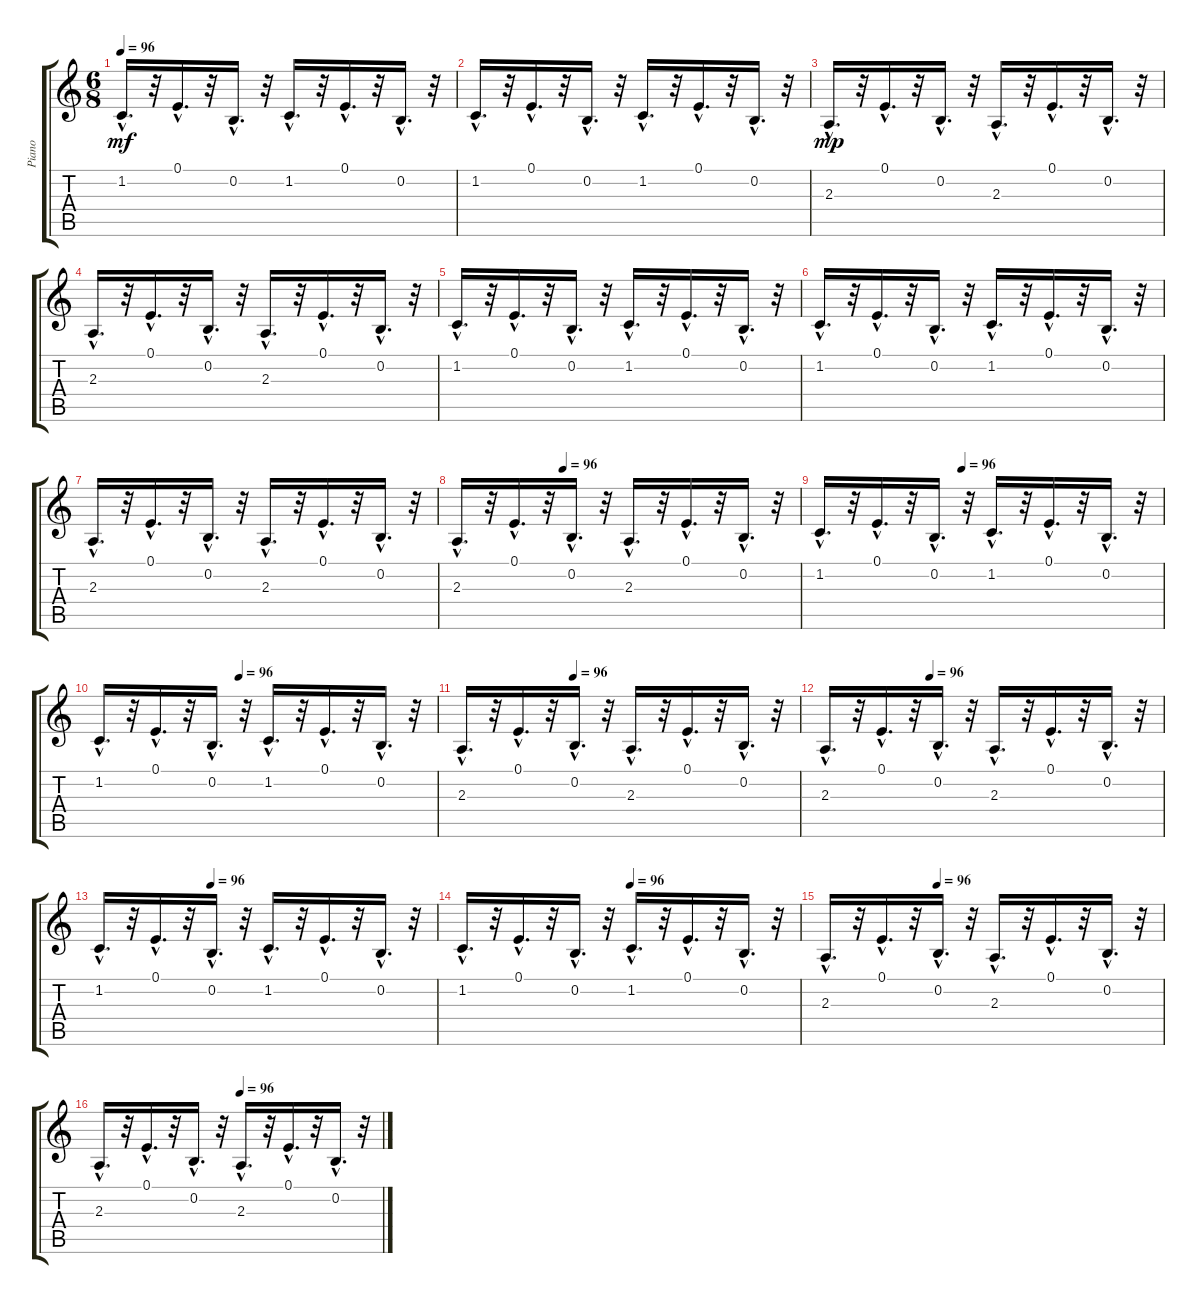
\track ("Piano" "Piano") {instrument electricpiano1}
\staff {score tabs}
\tuning (E4 B3 G3 D3 A2 E2) {hide}
\ts (6 8)
\tempo 96
\clef g2
\ks c
1.2{hac}.16{d dy mf} r.32 0.1{hac}.16{d} r.32 0.2{hac}.16{d} r.32 1.2{hac}.16{d} r.32 0.1{hac}.16{d} r.32 0.2{hac}.16{d} r.32 |
1.2{hac}.16{d} r.32 0.1{hac}.16{d} r.32 0.2{hac}.16{d} r.32 1.2{hac}.16{d} r.32 0.1{hac}.16{d} r.32 0.2{hac}.16{d} r.32 |
2.3{hac}.16{d dy mp} r.32 0.1{hac}.16{d} r.32 0.2{hac}.16{d} r.32 2.3{hac}.16{d} r.32 0.1{hac}.16{d} r.32 0.2{hac}.16{d} r.32 |
2.3{hac}.16{d} r.32 0.1{hac}.16{d} r.32 0.2{hac}.16{d} r.32 2.3{hac}.16{d} r.32 0.1{hac}.16{d} r.32 0.2{hac}.16{d} r.32 |
1.2{hac}.16{d} r.32 0.1{hac}.16{d} r.32 0.2{hac}.16{d} r.32 1.2{hac}.16{d} r.32 0.1{hac}.16{d} r.32 0.2{hac}.16{d} r.32 |
1.2{hac}.16{d} r.32 0.1{hac}.16{d} r.32 0.2{hac}.16{d} r.32 1.2{hac}.16{d} r.32 0.1{hac}.16{d} r.32 0.2{hac}.16{d} r.32 |
2.3{hac}.16{d} r.32 0.1{hac}.16{d} r.32 0.2{hac}.16{d} r.32 2.3{hac}.16{d} r.32 0.1{hac}.16{d} r.32 0.2{hac}.16{d} r.32 |
\tempo (96 0.3125)
2.3{hac}.16{d} r.32 0.1{hac}.16{d} r.32 0.2{hac}.16{d} r.32 2.3{hac}.16{d} r.32 0.1{hac}.16{d} r.32 0.2{hac}.16{d} r.32 |
\tempo (96 0.4166666666666667)
1.2{hac}.16{d} r.32 0.1{hac}.16{d} r.32 0.2{hac}.16{d} r.32 1.2{hac}.16{d} r.32 0.1{hac}.16{d} r.32 0.2{hac}.16{d} r.32 |
\tempo (96 0.4166666666666667)
1.2{hac}.16{d} r.32 0.1{hac}.16{d} r.32 0.2{hac}.16{d} r.32 1.2{hac}.16{d} r.32 0.1{hac}.16{d} r.32 0.2{hac}.16{d} r.32 |
\tempo (96 0.3333333333333333)
2.3{hac}.16{d} r.32 0.1{hac}.16{d} r.32 0.2{hac}.16{d} r.32 2.3{hac}.16{d} r.32 0.1{hac}.16{d} r.32 0.2{hac}.16{d} r.32 |
\tempo (96 0.3125)
2.3{hac}.16{d} r.32 0.1{hac}.16{d} r.32 0.2{hac}.16{d} r.32 2.3{hac}.16{d} r.32 0.1{hac}.16{d} r.32 0.2{hac}.16{d} r.32 |
\tempo (96 0.3333333333333333)
1.2{hac}.16{d} r.32 0.1{hac}.16{d} r.32 0.2{hac}.16{d} r.32 1.2{hac}.16{d} r.32 0.1{hac}.16{d} r.32 0.2{hac}.16{d} r.32 |
\tempo (96 0.5)
1.2{hac}.16{d} r.32 0.1{hac}.16{d} r.32 0.2{hac}.16{d} r.32 1.2{hac}.16{d} r.32 0.1{hac}.16{d} r.32 0.2{hac}.16{d} r.32 |
\tempo (96 0.3333333333333333)
2.3{hac}.16{d} r.32 0.1{hac}.16{d} r.32 0.2{hac}.16{d} r.32 2.3{hac}.16{d} r.32 0.1{hac}.16{d} r.32 0.2{hac}.16{d} r.32 |
\tempo (96 0.5)
2.3{hac}.16{d} r.32 0.1{hac}.16{d} r.32 0.2{hac}.16{d} r.32 2.3{hac}.16{d} r.32 0.1{hac}.16{d} r.32 0.2{hac}.16{d} r.32
